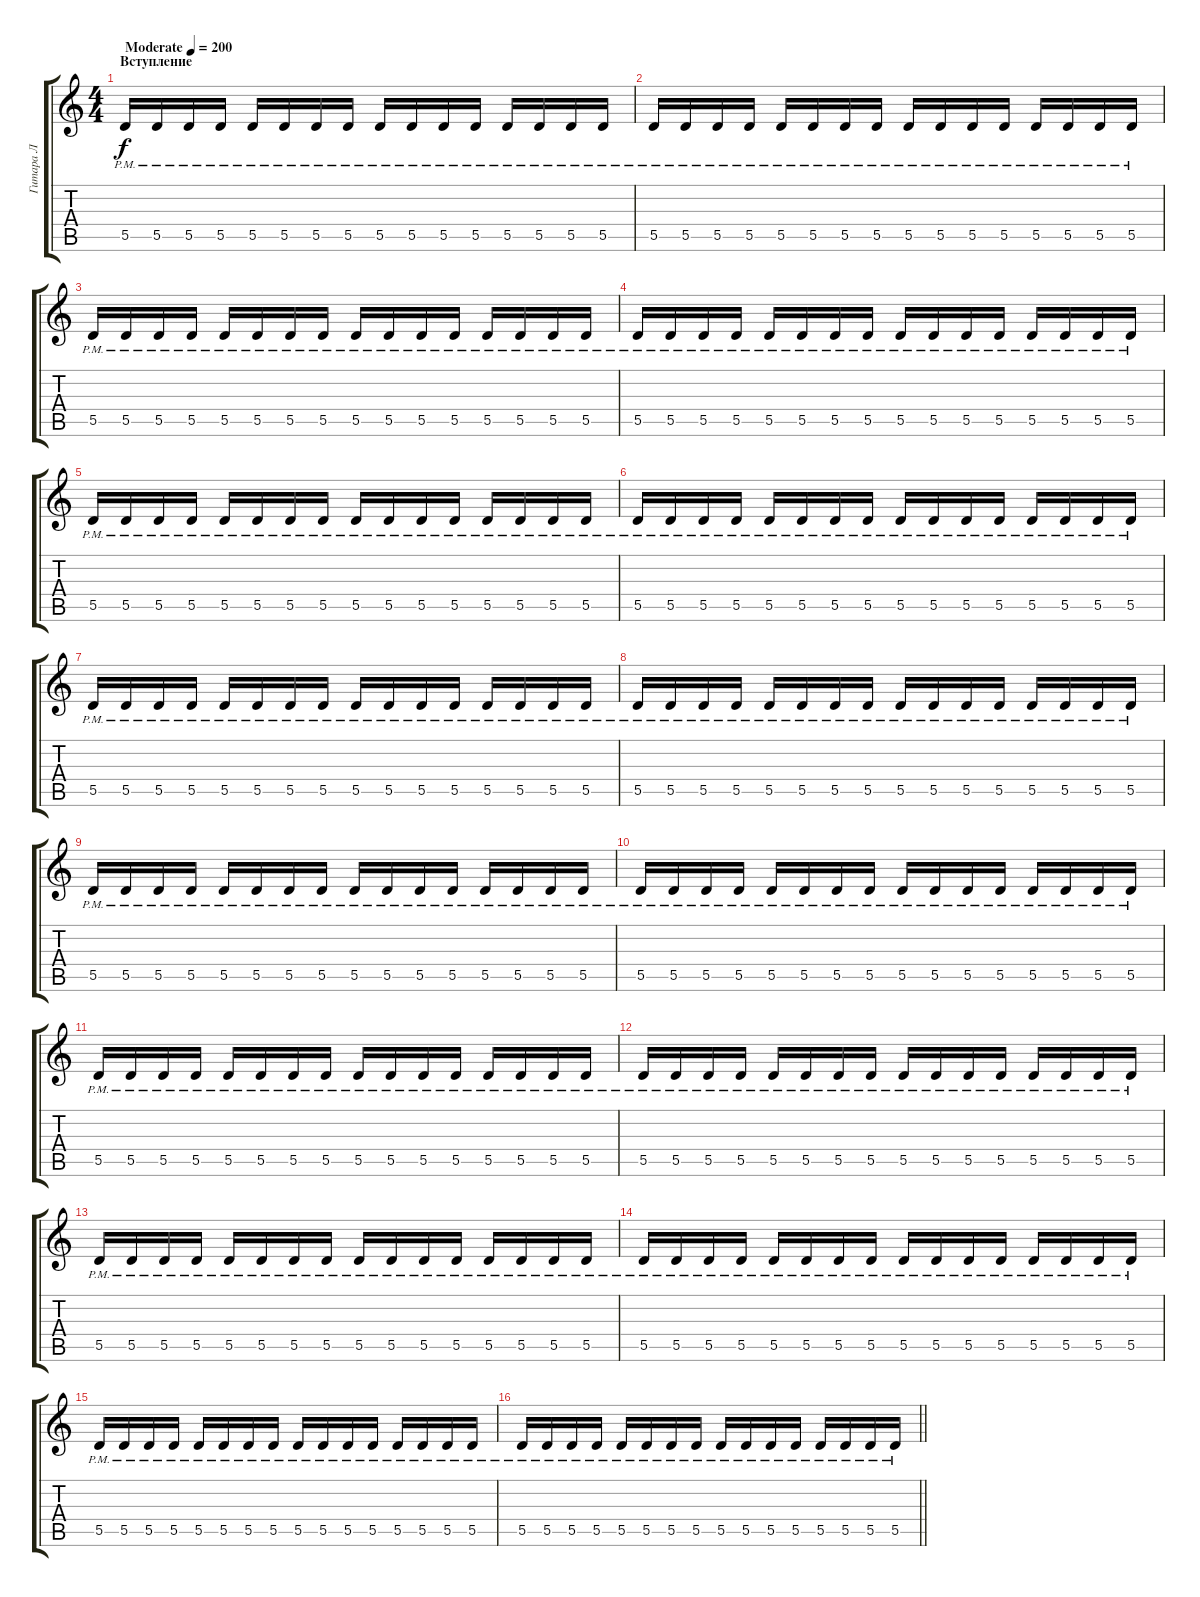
\track ("Гитара Л" "Гитара Л") {instrument distortionguitar}
\staff {score tabs}
\tuning (E4 B3 G3 D3 A2 E2) {hide}
\ts (4 4)
\section ("" "Вступление")
\tempo (200 "Moderate")
\tempo 160
\tempo 140
\tempo (200 "Moderate")
\clef g2
\ks c
5.5{pm}.16{dy f instrument distortionguitar} 5.5{pm}.16 5.5{pm}.16 5.5{pm}.16 5.5{pm}.16 5.5{pm}.16 5.5{pm}.16 5.5{pm}.16 5.5{pm}.16 5.5{pm}.16 5.5{pm}.16 5.5{pm}.16 5.5{pm}.16 5.5{pm}.16 5.5{pm}.16 5.5{pm}.16 |
5.5{pm}.16 5.5{pm}.16 5.5{pm}.16 5.5{pm}.16 5.5{pm}.16 5.5{pm}.16 5.5{pm}.16 5.5{pm}.16 5.5{pm}.16 5.5{pm}.16 5.5{pm}.16 5.5{pm}.16 5.5{pm}.16 5.5{pm}.16 5.5{pm}.16 5.5{pm}.16 |
5.5{pm}.16 5.5{pm}.16 5.5{pm}.16 5.5{pm}.16 5.5{pm}.16 5.5{pm}.16 5.5{pm}.16 5.5{pm}.16 5.5{pm}.16 5.5{pm}.16 5.5{pm}.16 5.5{pm}.16 5.5{pm}.16 5.5{pm}.16 5.5{pm}.16 5.5{pm}.16 |
5.5{pm}.16 5.5{pm}.16 5.5{pm}.16 5.5{pm}.16 5.5{pm}.16 5.5{pm}.16 5.5{pm}.16 5.5{pm}.16 5.5{pm}.16 5.5{pm}.16 5.5{pm}.16 5.5{pm}.16 5.5{pm}.16 5.5{pm}.16 5.5{pm}.16 5.5{pm}.16 |
5.5{pm}.16 5.5{pm}.16 5.5{pm}.16 5.5{pm}.16 5.5{pm}.16 5.5{pm}.16 5.5{pm}.16 5.5{pm}.16 5.5{pm}.16 5.5{pm}.16 5.5{pm}.16 5.5{pm}.16 5.5{pm}.16 5.5{pm}.16 5.5{pm}.16 5.5{pm}.16 |
5.5{pm}.16 5.5{pm}.16 5.5{pm}.16 5.5{pm}.16 5.5{pm}.16 5.5{pm}.16 5.5{pm}.16 5.5{pm}.16 5.5{pm}.16 5.5{pm}.16 5.5{pm}.16 5.5{pm}.16 5.5{pm}.16 5.5{pm}.16 5.5{pm}.16 5.5{pm}.16 |
5.5{pm}.16 5.5{pm}.16 5.5{pm}.16 5.5{pm}.16 5.5{pm}.16 5.5{pm}.16 5.5{pm}.16 5.5{pm}.16 5.5{pm}.16 5.5{pm}.16 5.5{pm}.16 5.5{pm}.16 5.5{pm}.16 5.5{pm}.16 5.5{pm}.16 5.5{pm}.16 |
5.5{pm}.16 5.5{pm}.16 5.5{pm}.16 5.5{pm}.16 5.5{pm}.16 5.5{pm}.16 5.5{pm}.16 5.5{pm}.16 5.5{pm}.16 5.5{pm}.16 5.5{pm}.16 5.5{pm}.16 5.5{pm}.16 5.5{pm}.16 5.5{pm}.16 5.5{pm}.16 |
5.5{pm}.16 5.5{pm}.16 5.5{pm}.16 5.5{pm}.16 5.5{pm}.16 5.5{pm}.16 5.5{pm}.16 5.5{pm}.16 5.5{pm}.16 5.5{pm}.16 5.5{pm}.16 5.5{pm}.16 5.5{pm}.16 5.5{pm}.16 5.5{pm}.16 5.5{pm}.16 |
5.5{pm}.16 5.5{pm}.16 5.5{pm}.16 5.5{pm}.16 5.5{pm}.16 5.5{pm}.16 5.5{pm}.16 5.5{pm}.16 5.5{pm}.16 5.5{pm}.16 5.5{pm}.16 5.5{pm}.16 5.5{pm}.16 5.5{pm}.16 5.5{pm}.16 5.5{pm}.16 |
5.5{pm}.16 5.5{pm}.16 5.5{pm}.16 5.5{pm}.16 5.5{pm}.16 5.5{pm}.16 5.5{pm}.16 5.5{pm}.16 5.5{pm}.16 5.5{pm}.16 5.5{pm}.16 5.5{pm}.16 5.5{pm}.16 5.5{pm}.16 5.5{pm}.16 5.5{pm}.16 |
5.5{pm}.16 5.5{pm}.16 5.5{pm}.16 5.5{pm}.16 5.5{pm}.16 5.5{pm}.16 5.5{pm}.16 5.5{pm}.16 5.5{pm}.16 5.5{pm}.16 5.5{pm}.16 5.5{pm}.16 5.5{pm}.16 5.5{pm}.16 5.5{pm}.16 5.5{pm}.16 |
5.5{pm}.16 5.5{pm}.16 5.5{pm}.16 5.5{pm}.16 5.5{pm}.16 5.5{pm}.16 5.5{pm}.16 5.5{pm}.16 5.5{pm}.16 5.5{pm}.16 5.5{pm}.16 5.5{pm}.16 5.5{pm}.16 5.5{pm}.16 5.5{pm}.16 5.5{pm}.16 |
5.5{pm}.16 5.5{pm}.16 5.5{pm}.16 5.5{pm}.16 5.5{pm}.16 5.5{pm}.16 5.5{pm}.16 5.5{pm}.16 5.5{pm}.16 5.5{pm}.16 5.5{pm}.16 5.5{pm}.16 5.5{pm}.16 5.5{pm}.16 5.5{pm}.16 5.5{pm}.16 |
5.5{pm}.16 5.5{pm}.16 5.5{pm}.16 5.5{pm}.16 5.5{pm}.16 5.5{pm}.16 5.5{pm}.16 5.5{pm}.16 5.5{pm}.16 5.5{pm}.16 5.5{pm}.16 5.5{pm}.16 5.5{pm}.16 5.5{pm}.16 5.5{pm}.16 5.5{pm}.16 |
\barLineRight lightlight
5.5{pm}.16 5.5{pm}.16 5.5{pm}.16 5.5{pm}.16 5.5{pm}.16 5.5{pm}.16 5.5{pm}.16 5.5{pm}.16 5.5{pm}.16 5.5{pm}.16 5.5{pm}.16 5.5{pm}.16 5.5{pm}.16 5.5{pm}.16 5.5{pm}.16 5.5{pm}.16
